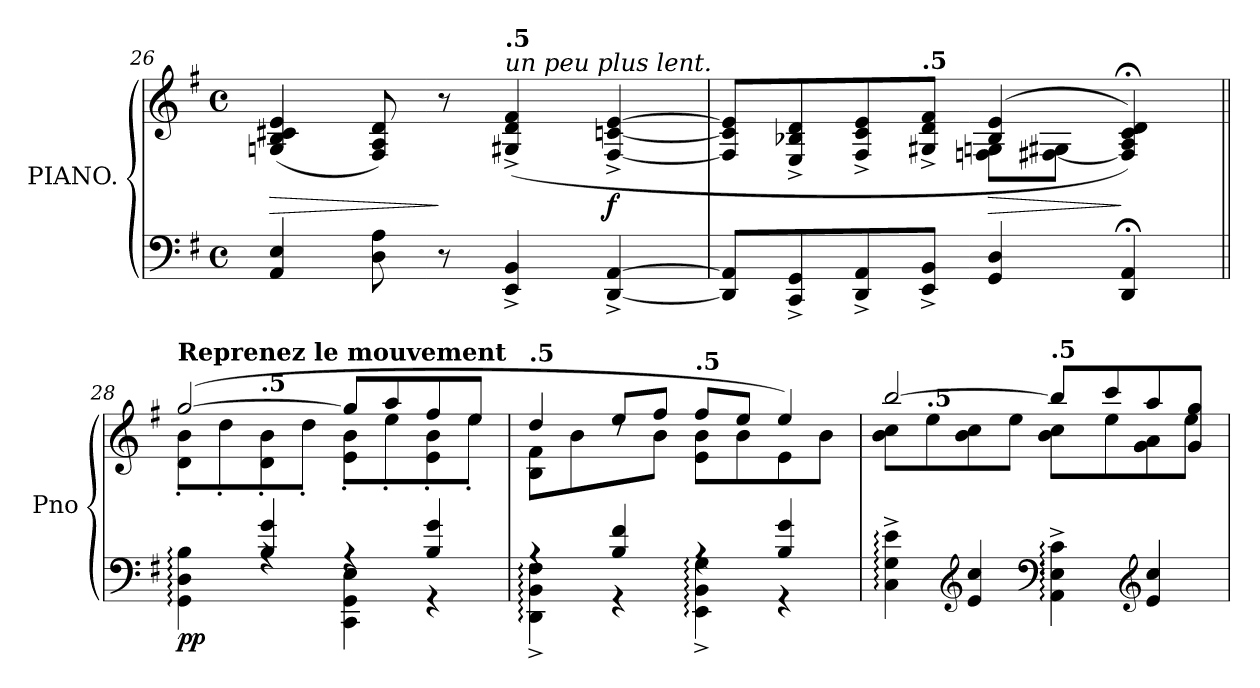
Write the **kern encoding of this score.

**kern	**kern	**dynam
*part1	*part1	*part1
*staff2	*staff1	*staff1/2
*I"PIANO.	*	*
*I'Pno	*	*
*clefF4	*clefG2	*
*k[f#]	*k[f#]	*
*M4/4	*M4/4	*
*met(c)	*met(c)	*
=26	=26	=26
!	!	!LO:HP:b
4AA/ 4E/	(<4Gni/ 4B/ 4c#X/ 4e/	>
8D\ 8A\	8F#/ 8A/ 8d/)	.
8r	8r	]
*	*MM47	*
!	!LO:TX:a:i:t=un peu plus lent.	!
!	!LO:TX:a:B:t=.5	!
4EE/^ 4BB/^	(>4G#X/^ 4d/^ 4f#/^	.
!	!	!LO:DY:b
[4DD/^ [4AA/^	[4F#/^ [4cn/^ [4e/^	f
=27	=27	=27
*	*^	*
8DD/] 8AA/]L	8F#/] 8c/] 8e/]L	2ryy	.
8CC/^ 8GG/^	8E/^ 8B-X/^ 8d/^	.	.
*	*MM45	*	*
8DD/^ 8AA/^	8F#/^ 8c/^ 8e/^	.	.
*	*MM42	*	*
!	!LO:TX:a:B:t=.5	!	!
8EE/^ 8BB/^J	8G#X/^ 8d/^ 8f#/^J	.	.
*	*MM40	*	*
!	!	!	!LO:HP:b
4GG/ 4D/	(>4B-/ 4e/	8Fn\ 8Gn\L	>
.	.	[8F#X\ 8G#X\J	.
4DD/;< 4AA/;<	4F#/];< 4A/;< 4c/;< 4d/;<))	4ryy	]
!!LO:PB:g=z	!!
=28||	=28||	=28||	=28||
*^	*	*	*
!	!	!LO:TX:a:B:t=Reprenez le mouvement	!	!
!	!	!	!	!LO:DY:b=2
!	!	!	!	!LO:DY:n=1:b
4ryy	4GG\: 4D\: 4B\:	(>[2gg/	8d\' 8b\'L	p p
.	.	.	8dd'\	.
*	*	*MM52	*	*
!	!	!	!LO:TX:a:B:t=.5	!
4B/ 4g/	4rA	.	8d\' 8b\'	.
.	.	.	8dd'\J	.
4rA	4CC\ 4GG\ 4E\	8gg/L]	8e\' 8b\'L	.
*	*	*MM55	*	*
.	.	8aa/	8ee'\	.
4B/ 4g/	4r	8ff#/	8e\' 8b\'	.
.	.	8ee/J	8ee'\J	.
=29	=29	=29	=29	=29
*	*	*MM52	*	*
!	!	!LO:TX:a:B:t=.5	!	!
4rA	4DD\:^ 4BB\:^ 4F#\:^	4dd/	8B\ 8f#\L	.
.	.	.	8b\	.
*	*	*MM55	*	*
4B/ 4f#/	4r	8ee/L	8rdd	.
.	.	8ff#/J	8b\J	.
*	*	*MM52	*	*
!	!	!LO:TX:a:B:t=.5	!	!
4rA	4EE\:^ 4BB\:^ 4G\:^	8ff#/L	8e\ 8b\L	.
.	.	8ee/J	8b\	.
*	*	*MM50	*	*
4B/ 4g/	4r	4ee/)	8e\	.
.	.	.	8b\J	.
*v	*v	*	*	*
=30	=30	=30	=30
*	*MM50	*	*
4C\:^ 4G\:^ 4e\:^	[2bb/	8b\ 8cc\L	.
*	*MM52	*	*
!	!	!LO:TX:a:B:t=.5	!
.	.	8ee\	.
*clefG2	*	*	*
*	*MM55	*	*
4e/ 4cc/	.	8b\ 8cc\	.
.	.	8ee\J	.
*clefF4	*	*	*
*	*MM52	*	*
!	!LO:TX:a:B:t=.5	!	!
4AA\:^ 4E\:^ 4c\:^	8bb/L]	8b\ 8cc\L	.
.	8ccc/	8ee\	.
*clefG2	*	*	*
*	*MM55	*	*
4e/ 4cc/	8aa/	8g\ 8a\	.
.	8g/ 8gg/J	8ee\J	.
*	*v	*v	*
=	=	=
*-	*-	*-
